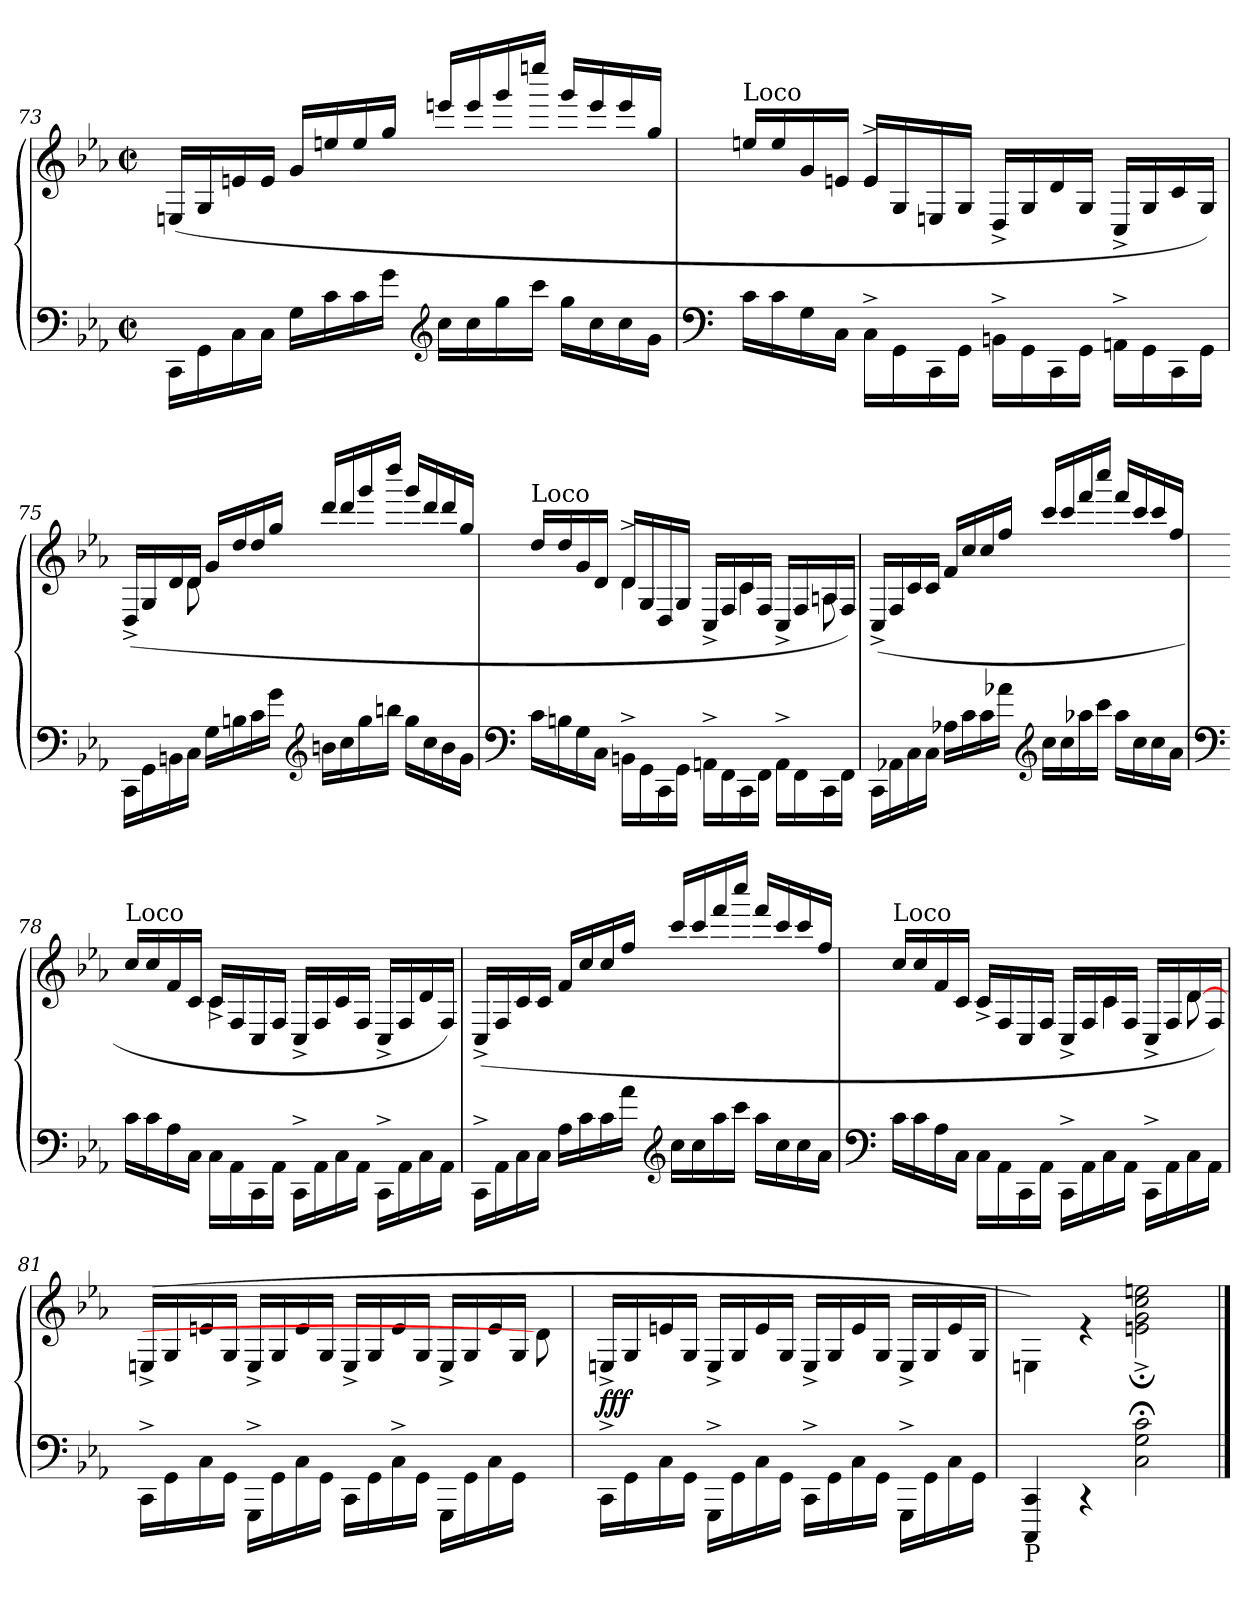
**kern	**kern	**dynam
*part1	*part1	*part1
*staff2	*staff1	*staff1/2
*clefF4	*clefG2	*
*k[b-e-a-]	*k[b-e-a-]	*
*c:	*c:	*
*M2/2	*M2/2	*
*met(c|)	*met(c|)	*
=73	=73	=73
*	*^	*
16CC\LL	1ryy	(>16En/LL	.
16GG\	.	16G/	.
16C\	.	16en/	.
16C\JJ	.	16e/JJ	.
16G\LL	.	16g/LL	.
16c\	.	16een/	.
16c\	.	16ee/	.
16g\JJ	.	16gg/JJ	.
*clefG2	*	*	*
16cc\LL	.	16eeen/LL	.
16cc\	.	16eee/	.
16gg\	.	16ggg/	.
16ccc\JJ	.	16eeeen/JJ	.
16gg\LL	.	16ggg/LL	.
16cc\	.	16eee/	.
16cc\	.	16eee/	.
16g\JJ	.	16gg/JJ	.
!!LO:LB:g=z	!!
=74	=74	=74	=74
*clefF4	*	*	*
!	!LO:TX:a:t=Loco	!	!
16c\LL	4ryy	16een/LL	.
16c\	.	16ee/	.
16G\	.	16g/	.
16C\JJ	.	16en/JJ	.
16C^\LL	4e^/	16e/LL	.
16GG\	.	16G/	.
16CC\	.	16En/	.
16GG\JJ	.	16G/JJ	.
16BBn^\LL	4ryy	16D^/LL	.
16GG\	.	16G/	.
16CC\	.	16d/	.
16GG\JJ	.	16G/JJ	.
16AAn^\LL	4ryy	16C^/LL	.
16GG\	.	16G/	.
16CC\	.	16c/	.
16GG\JJ	.	16G/JJ)	.
=75	=75	=75	=75
16CC\LL	8.ryy	(>16D^/LL	.
16GG\	.	16G/	.
16BBn\	.	16d/	.
16C\JJ	8d\	16d/JJ	.
16G\LL	.	16g/LL	.
16Bn\	8.ryy	16dd/	.
16c\	.	16dd/	.
16g\JJ	.	16gg/JJ	.
*clefG2	*	*	*
16bn\LL	2ryy	16ddd/LL	.
16cc\	.	16ddd/	.
16gg\	.	16ggg/	.
16bbn\JJ	.	16dddd/JJ	.
16gg\LL	.	16ggg/LL	.
16cc\	.	16ddd/	.
16b\	.	16ddd/	.
16g\JJ	.	16gg/JJ	.
!!LO:LB:g=z	!!
=76	=76	=76	=76
*clefF4	*	*	*
!	!LO:TX:a:t=Loco	!	!
16c\LL	4ryy	16dd/LL	.
16Bn\	.	16dd/	.
16G\	.	16g/	.
16C\JJ	.	16d/JJ	.
16BBn^\LL	4d^\	16d/LL	.
16GG\	.	16G/	.
16CC\	.	16D/	.
16GG\JJ	.	16G/JJ	.
16AAn^\LL	8ryy	16C^/LL	.
16FF\	.	16F/	.
16CC\	4c\	16c/	.
16FF\JJ	.	16F/JJ	.
16AA^\LL	.	16C^/LL	.
16FF\	.	16F/	.
16CC\	8An\	16A/	.
16FF\JJ	.	16F/JJ)	.
!!LO:PB:g=z	!!
=77	=77	=77	=77
16CC\LL	1ryy	(>16C^/LL	.
16AA-X\	.	16F/	.
16C\	.	16c/	.
16C\JJ	.	16c/JJ	.
16A-X\LL	.	16f/LL	.
16c\	.	16cc/	.
16c\	.	16cc/	.
16a-X\JJ	.	16ff/JJ	.
*clefG2	*	*	*
16cc\LL	.	16ccc/LL	.
16cc\	.	16ccc/	.
16aa-X\	.	16fff/	.
16ccc\JJ	.	16cccc/JJ	.
16aa-\LL	.	16fff/LL	.
16cc\	.	16ccc/	.
16cc\	.	16ccc/	.
16a-\JJ	.	16ff/JJ	.
=78	=78	=78	=78
*clefF4	*	*	*
!	!LO:TX:a:t=Loco	!	!
16c\LL	4ryy	16cc/LL	.
16c\	.	16cc/	.
16A-\	.	16f/	.
16C\JJ	.	16c/JJ	.
16C\LL	4c\	16c^/LL	.
16AA-\	.	16F/	.
16CC\	.	16C/	.
16AA-\JJ	.	16F/JJ	.
16CC^\LL	8ryy	16C^/LL	.
16AA-\	.	16F/	.
16C\	4ryy	16c/	.
16AA-\JJ	.	16F/JJ	.
16CC^\LL	.	16C^/LL	.
16AA-\	.	16F/	.
16C\	8ryy	16d/	.
16AA-\JJ	.	16F/JJ)	.
!!LO:LB:g=z	!!
=79	=79	=79	=79
16CC^\LL	1ryy	(>16C^/LL	.
16AA-\	.	16F/	.
16C\	.	16c/	.
16C\JJ	.	16c/JJ	.
16A-\LL	.	16f/LL	.
16c\	.	16cc/	.
16c\	.	16cc/	.
16a-\JJ	.	16ff/JJ	.
*clefG2	*	*	*
16cc\LL	.	16ccc/LL	.
16cc\	.	16ccc/	.
16aa-\	.	16fff/	.
16ccc\JJ	.	16cccc/JJ	.
16aa-\LL	.	16fff/LL	.
16cc\	.	16ccc/	.
16cc\	.	16ccc/	.
16a-\JJ	.	16ff/JJ	.
=80	=80	=80	=80
*clefF4	*	*	*
!	!LO:TX:a:t=Loco	!	!
16c\LL	4ryy	16cc/LL	.
16c\	.	16cc/	.
16A-\	.	16f/	.
16C\JJ	.	16c/JJ	.
16C\LL	4c/	16c^/LL	.
16AA-\	.	16F/	.
16CC\	.	16C/	.
16AA-\JJ	.	16F/JJ	.
16CC^\LL	8ryy	16C^/LL	.
16AA-\	.	16F/	.
16C\	4c\	16c/	.
16AA-\JJ	.	16F/JJ	.
16CC^\LL	.	16C^/LL	.
16AA-\	.	16F/	.
16C\	[8d\	16d/	.
16AA-\JJ	.	16F/JJ)	.
!!LO:LB:g=z	!!
=81	=81	=81	=81
16CC^\LL	1ryy	(>16En^/LL	.
16GG\	.	16G/	.
16C\	.	16en/	.
16GG\JJ	.	16G/JJ	.
16GGG^\LL	.	16E^/LL	.
16GG\	.	16G/	.
16C\	.	16e/	.
16GG\JJ	.	16G/JJ	.
16CC\LL	.	16E^/LL	.
16GG\	.	16G/	.
16C^\	.	16e/	.
16GG\JJ	.	16G/JJ	.
16GGG\LL	.	16E^/LL	.
16GG\	.	16G/	.
16C\	.	16e/	.
16GG\JJ	.	16G/JJ	.
8ryy	8d\]	8ryy	.
=82	=82	=82	=82
!	!	!	!LO:DY:b
16CC^\LL	1ryy	16En^/LL	fff
16GG\	.	16G/	.
16C\	.	16en/	.
16GG\JJ	.	16G/JJ	.
16GGG^\LL	.	16E^/LL	.
16GG\	.	16G/	.
16C\	.	16e/	.
16GG\JJ	.	16G/JJ	.
16CC^\LL	.	16E^/LL	.
16GG\	.	16G/	.
16C\	.	16e/	.
16GG\JJ	.	16G/JJ	.
16GGG^\LL	.	16E^/LL	.
16GG\	.	16G/	.
16C\	.	16e/	.
16GG\JJ	.	16G/JJ	.
=83	=83	=83	=83
!LO:TX:b:t=P	!	!	!
4CCC/ 4CC/	1ryy	4En\)	.
4rCC	.	4re	.
2C\; 2G\; 2c\;	.	2en\;^ 2g\;^ 2cc\;^ 2een\;^	.
*	*v	*v	*
==	==	==
*-	*-	*-
